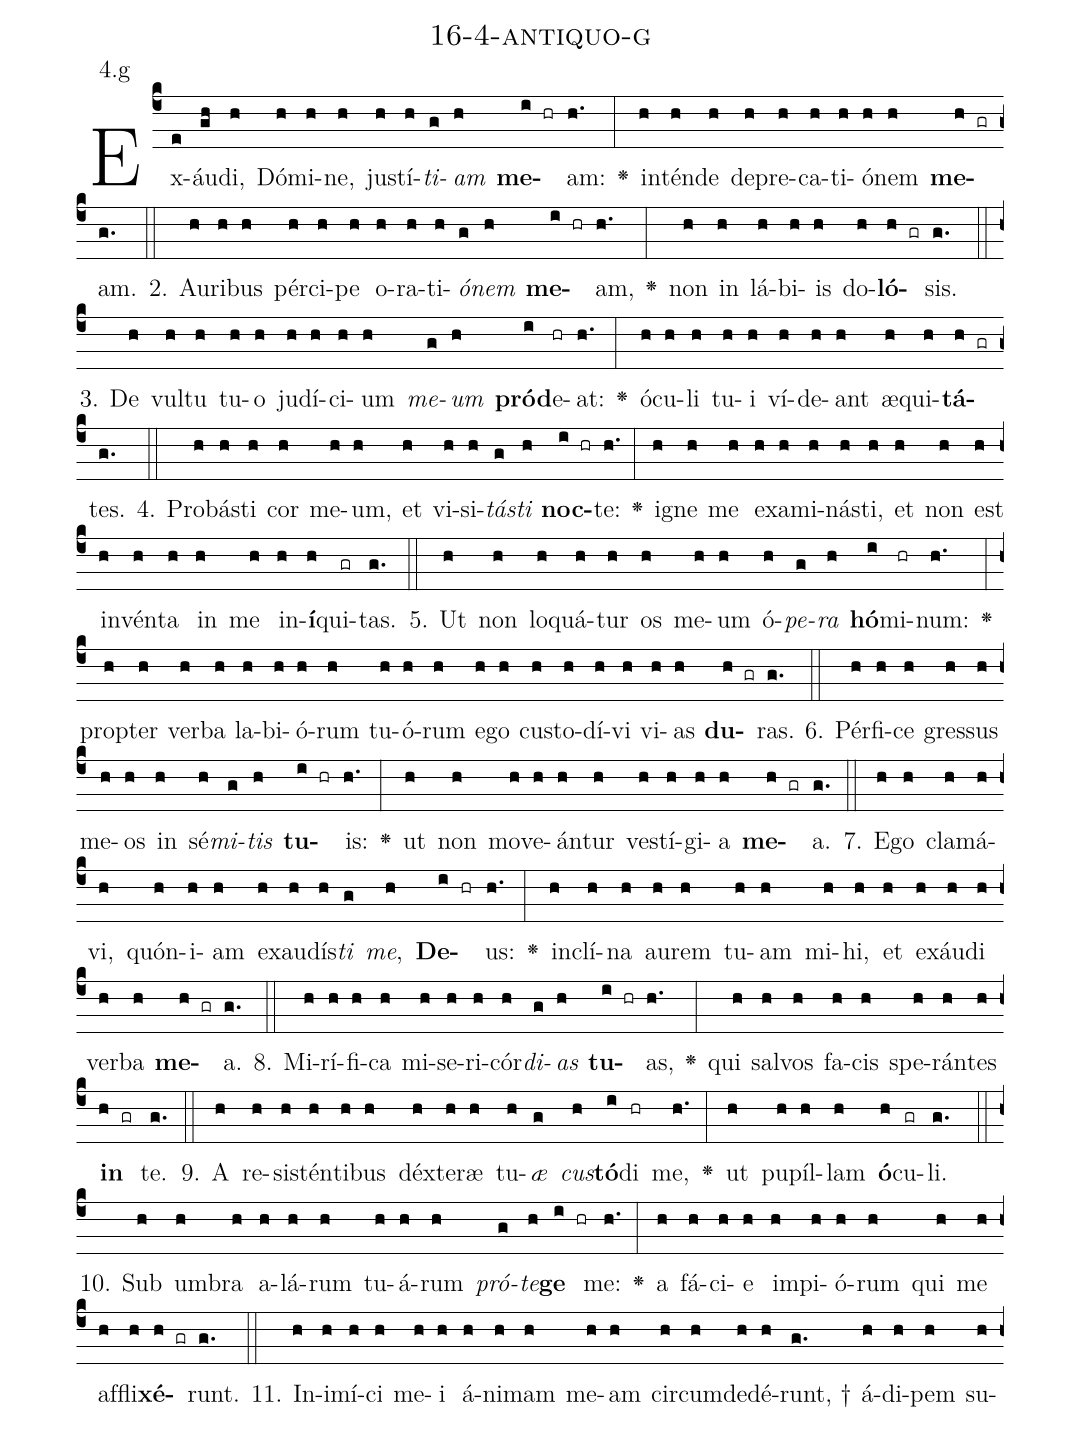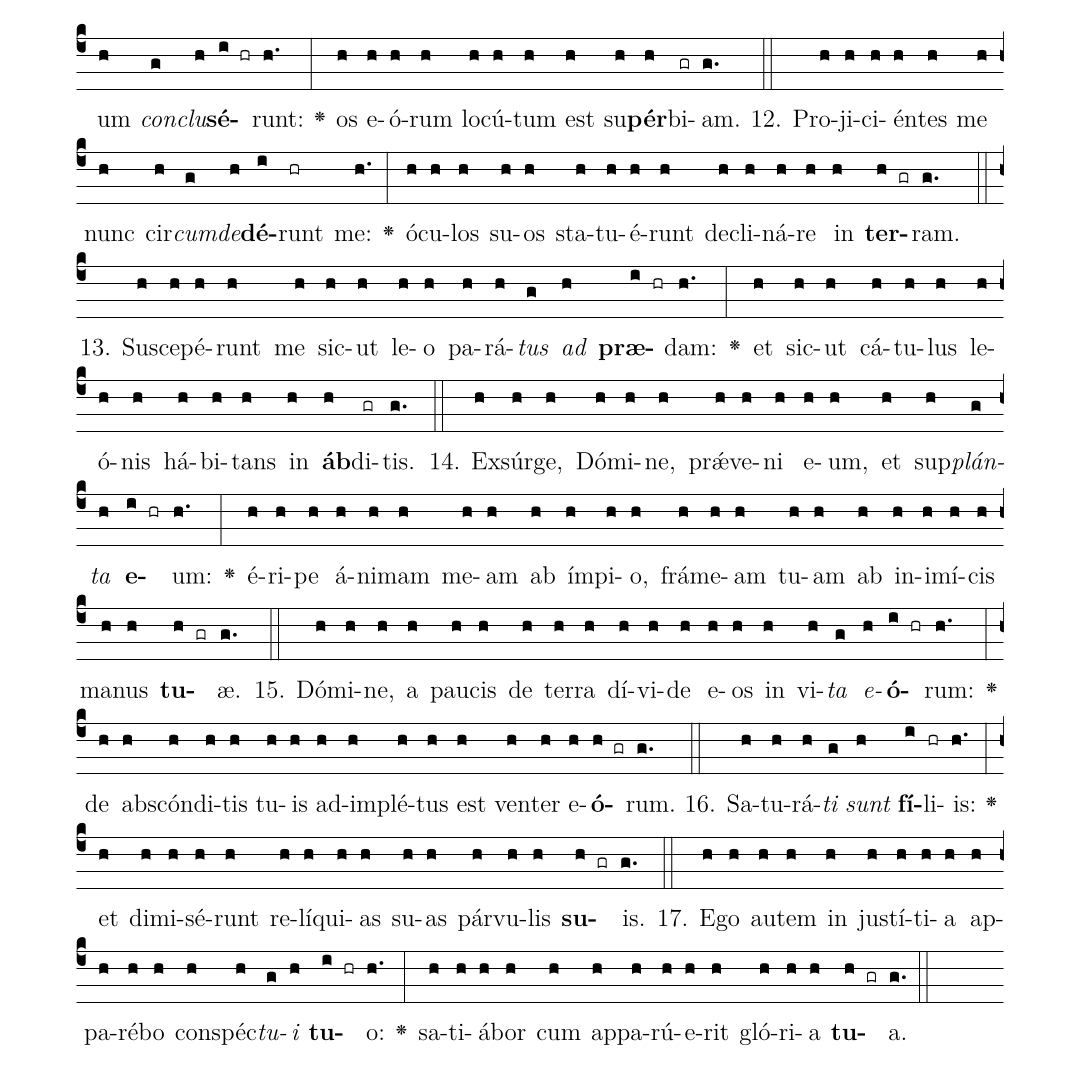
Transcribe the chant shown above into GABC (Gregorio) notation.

name: 16-4-antiquo-g;
annotation: 4.g;
%%
(c4)Ex(e)áu(gh)di,(h) Dó(h)mi(h)ne,(h) jus(h)tí(h)<i>ti</i>(g)<i>am</i>(h) <b>me</b>(i hr)am:(h.) <v>\greheightstar</v>(:) in(h)tén(h)de(h) de(h)pre(h)ca(h)ti(h)ó(h)nem(h) <b>me</b>(h gr)am.(g.) (::)
2. Au(h)ri(h)bus(h) pér(h)ci(h)pe(h) o(h)ra(h)ti(h)<i>ó</i>(g)<i>nem</i>(h) <b>me</b>(i hr)am,(h.) <v>\greheightstar</v>(:) non(h) in(h) lá(h)bi(h)is(h) do(h)<b>ló</b>(h gr)sis.(g.) (::)
3. De(h) vul(h)tu(h) tu(h)o(h) ju(h)dí(h)ci(h)um(h) <i>me</i>(g)<i>um</i>(h) <b>pród</b>(i)e(hr)at:(h.) <v>\greheightstar</v>(:) ó(h)cu(h)li(h) tu(h)i(h) ví(h)de(h)ant(h) æ(h)qui(h)<b>tá</b>(h gr)tes.(g.) (::)
4. Pro(h)bás(h)ti(h) cor(h) me(h)um,(h) et(h) vi(h)si(h)<i>tás</i>(g)<i>ti</i>(h) <b>noc</b>(i hr)te:(h.) <v>\greheightstar</v>(:) i(h)gne(h) me(h) ex(h)a(h)mi(h)nás(h)ti,(h) et(h) non(h) est(h) in(h)vén(h)ta(h) in(h) me(h) in(h)<b>í</b>(h)qui(gr)tas.(g.) (::)
5. Ut(h) non(h) lo(h)quá(h)tur(h) os(h) me(h)um(h) ó(h)<i>pe</i>(g)<i>ra</i>(h) <b>hó</b>(i)mi(hr)num:(h.) <v>\greheightstar</v>(:) prop(h)ter(h) ver(h)ba(h) la(h)bi(h)ó(h)rum(h) tu(h)ó(h)rum(h) e(h)go(h) cus(h)to(h)dí(h)vi(h) vi(h)as(h) <b>du</b>(h gr)ras.(g.) (::)
6. Pér(h)fi(h)ce(h) gres(h)sus(h) me(h)os(h) in(h) sé(h)<i>mi</i>(g)<i>tis</i>(h) <b>tu</b>(i hr)is:(h.) <v>\greheightstar</v>(:) ut(h) non(h) mo(h)ve(h)án(h)tur(h) ves(h)tí(h)gi(h)a(h) <b>me</b>(h gr)a.(g.) (::)
7. E(h)go(h) cla(h)má(h)vi,(h) quón(h)i(h)am(h) ex(h)au(h)dís(h)<i>ti</i>(g) <i>me</i>,(h) <b>De</b>(i hr)us:(h.) <v>\greheightstar</v>(:) in(h)clí(h)na(h) au(h)rem(h) tu(h)am(h) mi(h)hi,(h) et(h) ex(h)áu(h)di(h) ver(h)ba(h) <b>me</b>(h gr)a.(g.) (::)
8. Mi(h)rí(h)fi(h)ca(h) mi(h)se(h)ri(h)cór(h)<i>di</i>(g)<i>as</i>(h) <b>tu</b>(i hr)as,(h.) <v>\greheightstar</v>(:) qui(h) sal(h)vos(h) fa(h)cis(h) spe(h)rán(h)tes(h) <b>in</b>(h gr) te.(g.) (::)
9. A(h) re(h)sis(h)tén(h)ti(h)bus(h) déx(h)te(h)ræ(h) tu(h)<i>æ</i>(g) <i>cus</i>(h)<b>tó</b>(i)di(hr) me,(h.) <v>\greheightstar</v>(:) ut(h) pu(h)píl(h)lam(h) <b>ó</b>(h)cu(gr)li.(g.) (::)
10. Sub(h) um(h)bra(h) a(h)lá(h)rum(h) tu(h)á(h)rum(h) <i>pró</i>(g)<i>te</i>(h)<b>ge</b>(i hr) me:(h.) <v>\greheightstar</v>(:) a(h) fá(h)ci(h)e(h) im(h)pi(h)ó(h)rum(h) qui(h) me(h) af(h)fli(h)<b>xé</b>(h gr)runt.(g.) (::)
11. In(h)i(h)mí(h)ci(h) me(h)i(h) á(h)ni(h)mam(h) me(h)am(h) cir(h)cum(h)de(h)dé(h)runt, †(g.) á(h)di(h)pem(h) su(h)um(h) <i>con</i>(g)<i>clu</i>(h)<b>sé</b>(i hr)runt:(h.) <v>\greheightstar</v>(:) os(h) e(h)ó(h)rum(h) lo(h)cú(h)tum(h) est(h) su(h)<b>pér</b>(h)bi(gr)am.(g.) (::)
12. Pro(h)ji(h)ci(h)én(h)tes(h) me(h) nunc(h) cir(h)<i>cum</i>(g)<i>de</i>(h)<b>dé</b>(i)runt(hr) me:(h.) <v>\greheightstar</v>(:) ó(h)cu(h)los(h) su(h)os(h) sta(h)tu(h)é(h)runt(h) de(h)cli(h)ná(h)re(h) in(h) <b>ter</b>(h gr)ram.(g.) (::)
13. Su(h)sce(h)pé(h)runt(h) me(h) sic(h)ut(h) le(h)o(h) pa(h)rá(h)<i>tus</i>(g) <i>ad</i>(h) <b>præ</b>(i hr)dam:(h.) <v>\greheightstar</v>(:) et(h) sic(h)ut(h) cá(h)tu(h)lus(h) le(h)ó(h)nis(h) há(h)bi(h)tans(h) in(h) <b>áb</b>(h)di(gr)tis.(g.) (::)
14. Ex(h)súr(h)ge,(h) Dó(h)mi(h)ne,(h) prǽ(h)ve(h)ni(h) e(h)um,(h) et(h) sup(h)<i>plán</i>(g)<i>ta</i>(h) <b>e</b>(i hr)um:(h.) <v>\greheightstar</v>(:) é(h)ri(h)pe(h) á(h)ni(h)mam(h) me(h)am(h) ab(h) ím(h)pi(h)o,(h) frá(h)me(h)am(h) tu(h)am(h) ab(h) in(h)i(h)mí(h)cis(h) ma(h)nus(h) <b>tu</b>(h gr)æ.(g.) (::)
15. Dó(h)mi(h)ne,(h) a(h) pau(h)cis(h) de(h) ter(h)ra(h) dí(h)vi(h)de(h) e(h)os(h) in(h) vi(h)<i>ta</i>(g) <i>e</i>(h)<b>ó</b>(i hr)rum:(h.) <v>\greheightstar</v>(:) de(h) abs(h)cón(h)di(h)tis(h) tu(h)is(h) ad(h)im(h)plé(h)tus(h) est(h) ven(h)ter(h) e(h)<b>ó</b>(h gr)rum.(g.) (::)
16. Sa(h)tu(h)rá(h)<i>ti</i>(g) <i>sunt</i>(h) <b>fí</b>(i)li(hr)is:(h.) <v>\greheightstar</v>(:) et(h) di(h)mi(h)sé(h)runt(h) re(h)lí(h)qui(h)as(h) su(h)as(h) pár(h)vu(h)lis(h) <b>su</b>(h gr)is.(g.) (::)
17. E(h)go(h) au(h)tem(h) in(h) jus(h)tí(h)ti(h)a(h) ap(h)pa(h)ré(h)bo(h) con(h)spéc(h)<i>tu</i>(g)<i>i</i>(h) <b>tu</b>(i hr)o:(h.) <v>\greheightstar</v>(:) sa(h)ti(h)á(h)bor(h) cum(h) ap(h)pa(h)rú(h)e(h)rit(h) gló(h)ri(h)a(h) <b>tu</b>(h gr)a.(g.) (::)
